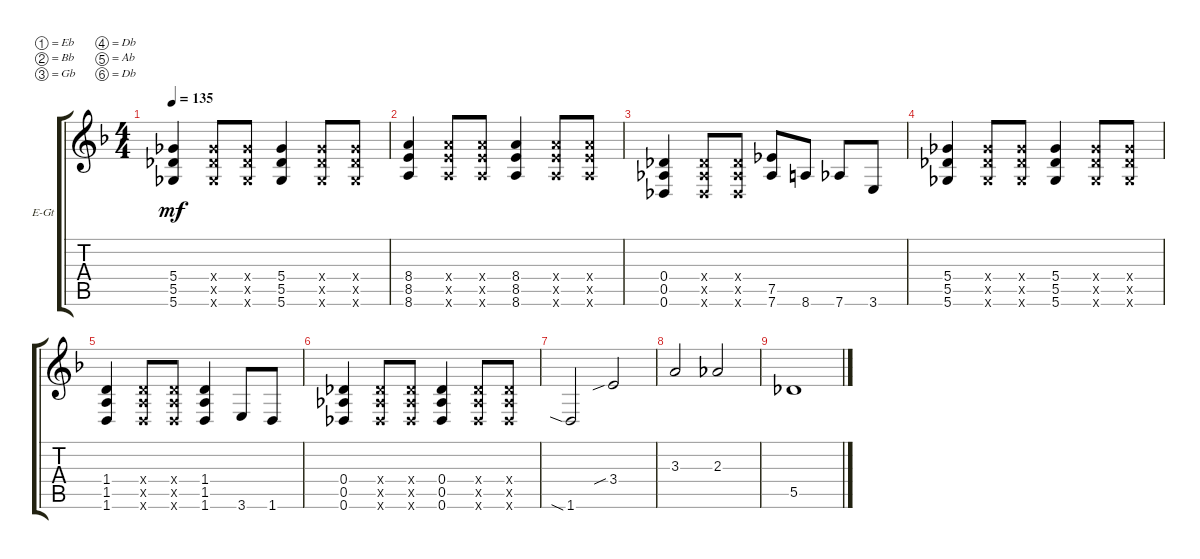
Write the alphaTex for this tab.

\bracketExtendMode groupsimilarinstruments
\firstSystemTrackNameOrientation horizontal
\otherSystemsTrackNameOrientation horizontal
\track ("Гитара 2 (Дисторшн)" "E-Gt") {instrument distortionguitar}
\staff {score tabs}
\tuning (Eb4 Bb3 Gb3 Db3 Ab2 Db2)
\ts (4 4)
\tempo 135
\clef g2
\ks dminor
(5.6 5.5 5.4).4{dy mf} (5.6{x} 5.5{x} 5.4{x}).8 (5.6{x} 5.5{x} 5.4{x}).8 (5.6 5.5 5.4).4 (5.6{x} 5.5{x} 5.4{x}).8 (5.6{x} 5.5{x} 5.4{x}).8 |
(8.6 8.5 8.4).4 (8.6{x} 8.5{x} 8.4{x}).8 (8.6{x} 8.5{x} 8.4{x}).8 (8.6 8.5 8.4).4 (8.6{x} 8.5{x} 8.4{x}).8 (8.6{x} 8.5{x} 8.4{x}).8 |
(0.5 0.6 0.4).4 (0.5{x} 0.6{x} 0.4{x}).8 (0.5{x} 0.6{x} 0.4{x}).8 (7.6 7.5).8 8.6.8 7.6.8 3.6.8 |
(5.6 5.5 5.4).4 (5.6{x} 5.5{x} 5.4{x}).8 (5.6{x} 5.5{x} 5.4{x}).8 (5.6 5.5 5.4).4 (5.6{x} 5.5{x} 5.4{x}).8 (5.6{x} 5.5{x} 5.4{x}).8 |
(1.5 1.4 1.6).4 (1.5{x} 1.4{x} 1.6{x}).8 (1.5{x} 1.4{x} 1.6{x}).8 (1.5 1.4 1.6).4 3.6.8 1.6.8 |
(0.6 0.5 0.4).4 (0.6{x} 0.5{x} 0.4{x}).8 (0.6{x} 0.5{x} 0.4{x}).8 (0.6 0.5 0.4).4 (0.6{x} 0.5{x} 0.4{x}).8 (0.6{x} 0.5{x} 0.4{x}).8 |
1.6{sia}.2 3.4{sib}.2 |
3.3.2 2.3.2 |
5.5.1
